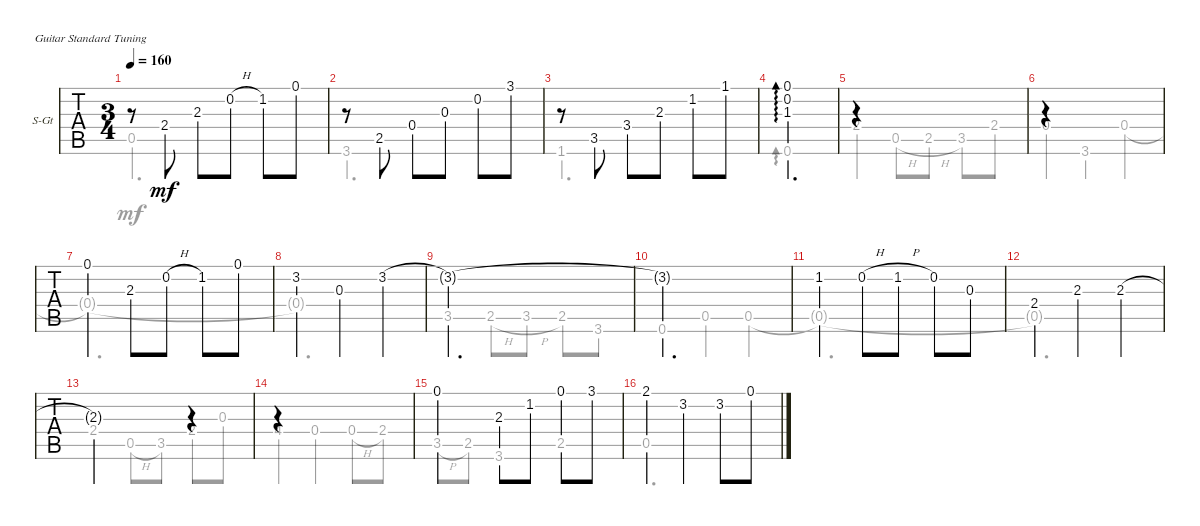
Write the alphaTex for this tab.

\defaultSystemsLayout 4
\bracketExtendMode groupsimilarinstruments
\firstSystemTrackNameOrientation horizontal
\otherSystemsTrackNameOrientation horizontal
\track ("Steel Guitar" "S-Gt") {instrument acousticguitarsteel}
\staff {tabs}
\tuning (E4 B3 G3 D3 A2 E2)
\voice
\ts (3 4)
\tempo 160
\clef g2
\ks c
r.8{dy mf} 2.4.8 2.3.8 0.2{h}.8 1.2.8 0.1.8 |
r.8 2.5.8 0.4.8 0.3.8 0.2.8 3.1.8 |
r.8 3.5.8 3.4.8 2.3.8 1.2.8 1.1.8 |
(0.1 0.2 1.3).2{d ad 0} |
|
|
0.1.4 2.3.8 0.2{h}.8 1.2.8 0.1.8 |
3.2.4 0.3.4 3.2.4 |
3.2{t}.2{d} |
3.2{t}.2{d} |
1.2.4 0.2{h}.8 1.2{h}.8 0.2.8 0.3.8 |
2.4.4 2.3.4 2.3.4 |
2.3{t}.2 r.4 |
|
0.1.4 2.3.8 1.2.8 0.1.8 3.1.8 |
2.1.4 3.2.4 3.2.8 0.1.8
\voice
\clef g2
\ottava regular
\simile none
\ks c
0.5.2{d dy mf} |
3.6.2{d} |
1.6.2{d} |
0.6.2{d ad 0} |
2.4.4 0.5{h}.8 2.5{h}.8 3.5.8 2.4.8 |
0.4.4 3.6.4 0.4.4 |
0.4{t}.2{d} |
0.4{t}.2{d} |
3.5.4 2.5{h}.8 3.5{h}.8 2.5.8 3.6.8 |
0.6.4 0.5.4 0.5.4 |
0.5{t}.2{d} |
0.5{t}.2{d} |
2.4.4 0.5{h}.8 3.5.8 2.4.8 0.3.8 |
4.4.4 0.4.4 0.4{h}.8 2.4.8 |
3.5{h}.8 2.5.8 3.6.4 2.5.4 |
0.5.2{d}
